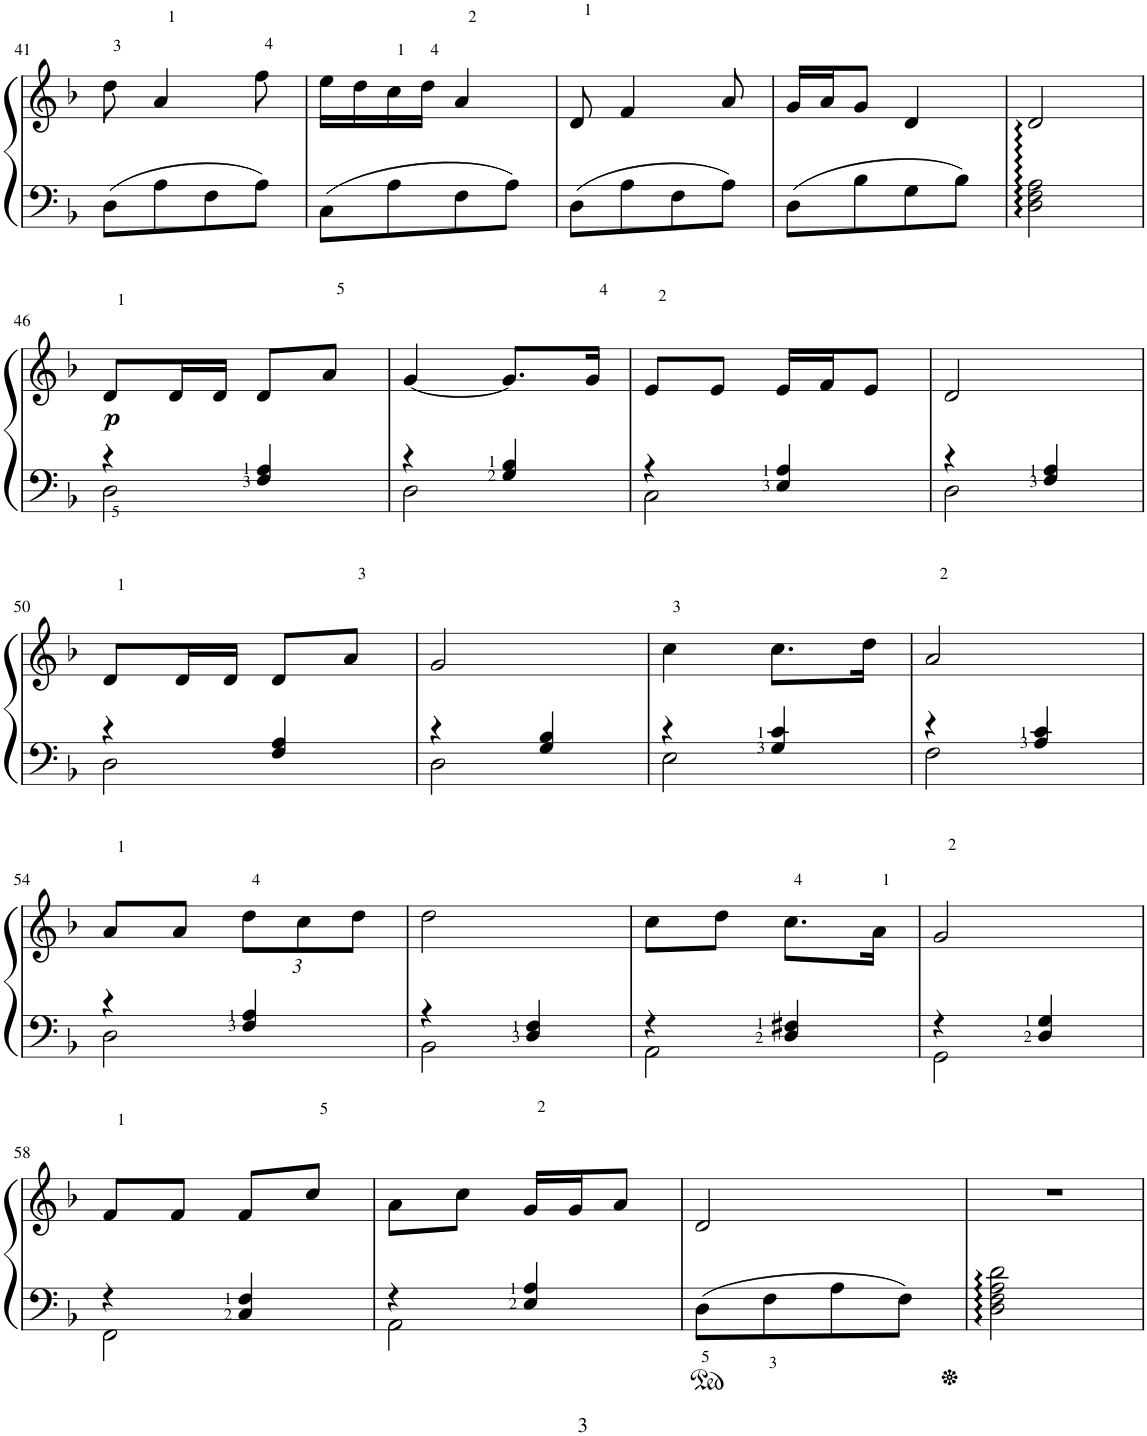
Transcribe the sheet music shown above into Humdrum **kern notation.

**kern	**kern	**dynam
*part1	*part1	*part1
*staff2	*staff1	*staff1/2
*I"Piano	*	*
*I'Pno.	*	*
!!LO:PB:g=z
*clefF4	*clefG2	*
*k[b-]	*k[b-]	*
*M2/4	*M2/4	*
=41	=41	=41
8D\L	8dd\	.
8A\	4a/	.
8F\	.	.
8A\J	8ff\	.
=42	=42	=42
8C\L	16ee\LL	.
.	16dd\	.
8A\	16cc\	.
.	16dd\JJ	.
8F\	4a/	.
8A\J	.	.
=43	=43	=43
8D\L	8d/	.
8A\	4f/	.
8F\	.	.
8A\J	8a/	.
=44	=44	=44
8D\L	16g/LL	.
.	16a/J	.
8B-\	8g/J	.
8G\	4d/	.
8B-\J	.	.
=45	=45	=45
2D\: 2F\: 2A\:	2d/	.
!!LO:LB:g=z
=46	=46	=46
*^	*	*
!	!	!	!LO:DY:b
4r	2D\	8d/L	p
.	.	16d/L	.
.	.	16d/JJ	.
4F/ 4A/	.	8d/L	.
.	.	8a/J	.
=47	=47	=47	=47
4r	2D\	[4g/	.
4G/ 4B-/	.	8.g/L]	.
.	.	16g/Jk	.
=48	=48	=48	=48
4r	2C\	8e/L	.
.	.	8e/J	.
4E/ 4A/	.	16e/LL	.
.	.	16f/J	.
.	.	8e/J	.
=49	=49	=49	=49
4r	2D\	2d/	.
4F/ 4A/	.	.	.
!!LO:LB:g=z
=50	=50	=50	=50
4r	2D\	8d/L	.
.	.	16d/L	.
.	.	16d/JJ	.
4F/ 4A/	.	8d/L	.
.	.	8a/J	.
=51	=51	=51	=51
4r	2D\	2g/	.
4G/ 4B-/	.	.	.
=52	=52	=52	=52
4r	2E\	4cc\	.
4G/ 4c/	.	8.cc\L	.
.	.	16dd\Jk	.
=53	=53	=53	=53
4r	2F\	2a/	.
4A/ 4c/	.	.	.
!!LO:LB:g=z
=54	=54	=54	=54
4r	2D\	8a/L	.
.	.	8a/J	.
*	*	*Xbrackettup	*
4F/ 4A/	.	12dd\L	.
.	.	12cc\	.
.	.	12dd\J	.
=55	=55	=55	=55
4r	2BB-\	2dd\	.
4D/ 4F/	.	.	.
=56	=56	=56	=56
4r	2AA\	8cc\L	.
.	.	8dd\J	.
4D/ 4F#X/	.	8.cc\L	.
.	.	16a\Jk	.
=57	=57	=57	=57
4r	2GG\	2g/	.
4D/ 4G/	.	.	.
!!LO:LB:g=z
=58	=58	=58	=58
4r	2FF\	8f/L	.
.	.	8f/J	.
4C/ 4F/	.	8f/L	.
.	.	8cc/J	.
=59	=59	=59	=59
4r	2AA\	8a\L	.
.	.	8cc\J	.
4E/ 4A/	.	16g/LL	.
.	.	16g/J	.
.	.	8a/J	.
*v	*v	*	*
=60	=60	=60
8D<\L	2d/	.
8F<\	.	.
8A\	.	.
8F\J	.	.
=61	=61	=61
2D\ 2F\ 2A\ 2d\	2r	.
=	=	=
*-	*-	*-
